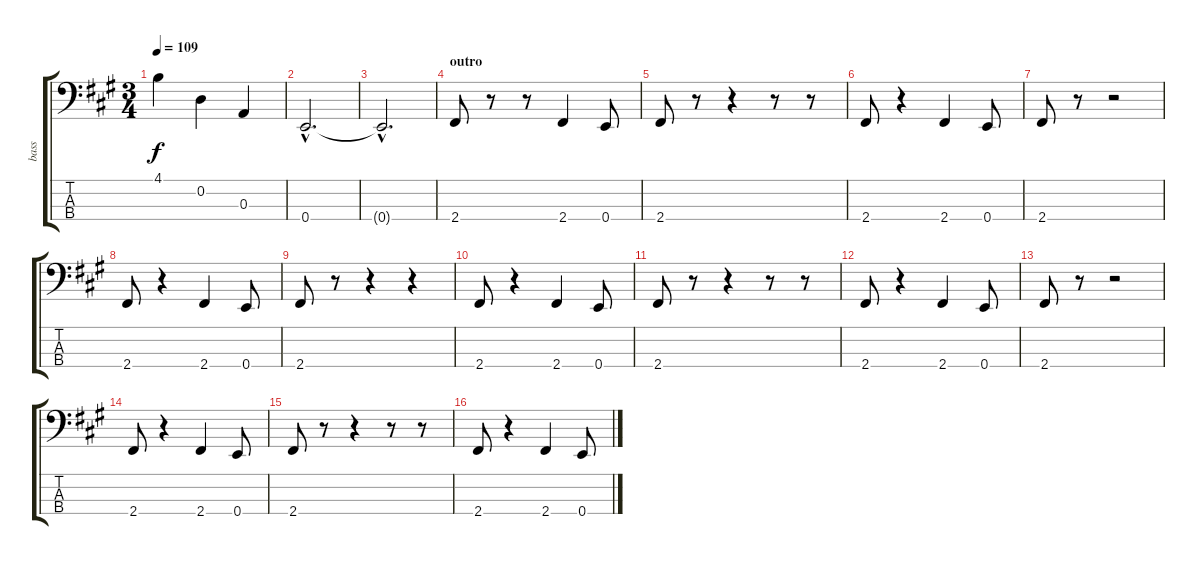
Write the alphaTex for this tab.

\track ("bass" "bass") {instrument electricbasspick}
\staff {score tabs}
\tuning (G2 D2 A1 E1) {hide}
\ts (3 4)
\tempo 109
\clef f4
\ks a
4.1{t}.4{dy f} 0.2.4 0.3.4 |
0.4{hac}.2{d} |
0.4{hac t}.2{d} |
\section ("" "outro")
2.4.8 r.8 r.8 2.4.4 0.4.8 |
2.4.8 r.8 r.4 r.8 r.8 |
2.4.8 r.4 2.4.4 0.4.8 |
2.4.8 r.8 r.2 |
2.4.8 r.4 2.4.4 0.4.8 |
2.4.8 r.8 r.4 r.4 |
2.4.8 r.4 2.4.4 0.4.8 |
2.4.8 r.8 r.4 r.8 r.8 |
2.4.8 r.4 2.4.4 0.4.8 |
2.4.8 r.8 r.2 |
2.4.8 r.4 2.4.4 0.4.8 |
2.4.8 r.8 r.4 r.8 r.8 |
2.4.8 r.4 2.4.4 0.4.8
